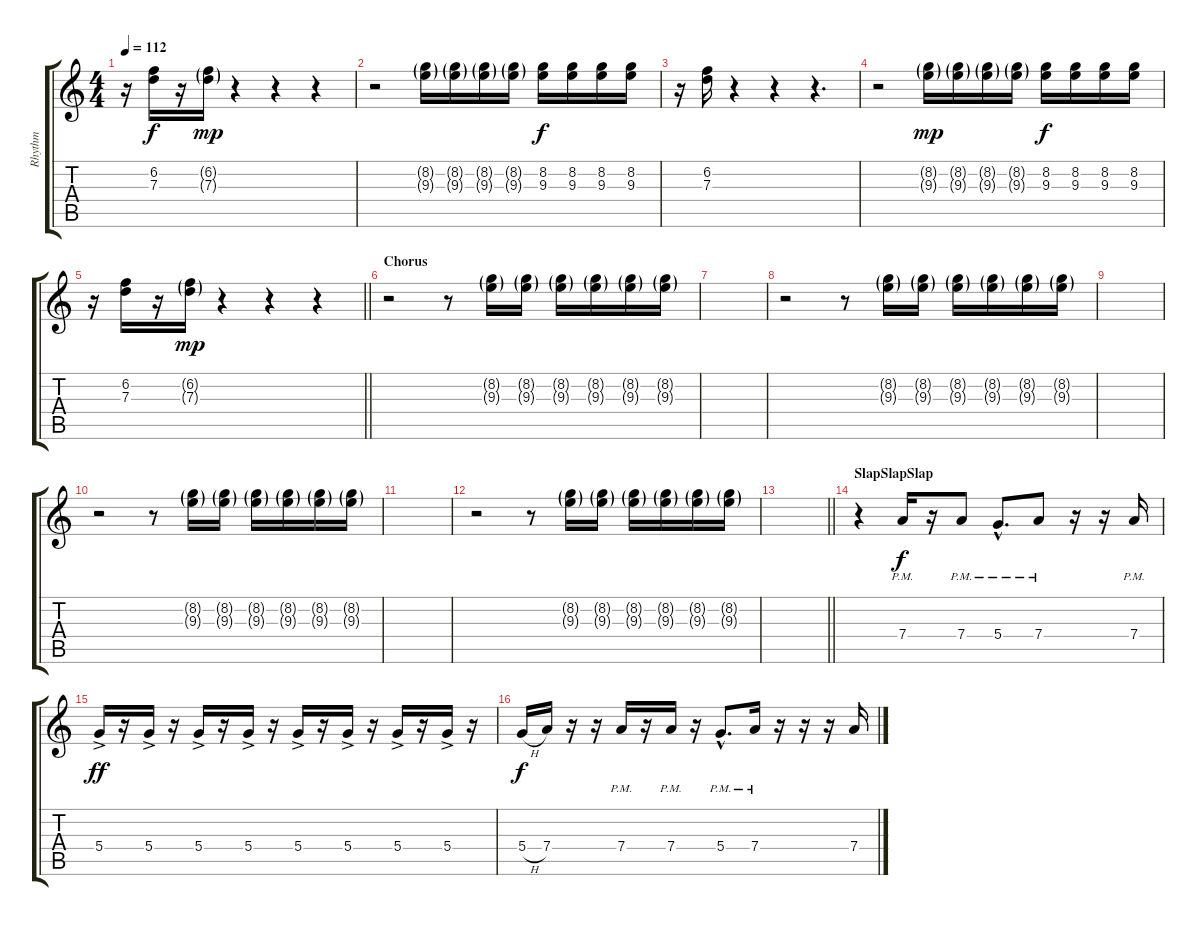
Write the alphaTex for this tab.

\track ("Rhythm" "Rhythm") {instrument electricguitarjazz}
\staff {score tabs}
\tuning (E4 B3 G3 D3 A2 E2) {hide}
\ts (4 4)
\tempo 112
\clef g2
\ks c
r.16{dy f} (6.2 7.3).16 r.16 (6.2{g} 7.3{g}).16{dy mp} r.4 r.4 r.4 |
r.2 (8.2{g} 9.3{g}).16 (8.2{g} 9.3{g}).16 (8.2{g} 9.3{g}).16 (8.2{g} 9.3{g}).16 (8.2 9.3).16{dy f} (8.2 9.3).16 (8.2 9.3).16 (8.2 9.3).16 |
r.16 (6.2 7.3).16 r.4 r.4 r.4{d} |
r.2 (8.2{g} 9.3{g}).16{dy mp} (8.2{g} 9.3{g}).16 (8.2{g} 9.3{g}).16 (8.2{g} 9.3{g}).16 (8.2 9.3).16{dy f} (8.2 9.3).16 (8.2 9.3).16 (8.2 9.3).16 |
\barLineRight lightlight
r.16 (6.2 7.3).16 r.16 (6.2{g} 7.3{g}).16{dy mp} r.4 r.4 r.4 |
\section ("" "Chorus")
r.2 r.8 (8.2{g} 9.3{g}).16 (8.2{g} 9.3{g}).16 (8.2{g} 9.3{g}).16 (8.2{g} 9.3{g}).16 (8.2{g} 9.3{g}).16 (8.2{g} 9.3{g}).16 |
|
r.2 r.8 (8.2{g} 9.3{g}).16 (8.2{g} 9.3{g}).16 (8.2{g} 9.3{g}).16 (8.2{g} 9.3{g}).16 (8.2{g} 9.3{g}).16 (8.2{g} 9.3{g}).16 |
|
r.2 r.8 (8.2{g} 9.3{g}).16 (8.2{g} 9.3{g}).16 (8.2{g} 9.3{g}).16 (8.2{g} 9.3{g}).16 (8.2{g} 9.3{g}).16 (8.2{g} 9.3{g}).16 |
|
r.2 r.8 (8.2{g} 9.3{g}).16 (8.2{g} 9.3{g}).16 (8.2{g} 9.3{g}).16 (8.2{g} 9.3{g}).16 (8.2{g} 9.3{g}).16 (8.2{g} 9.3{g}).16 |
\barLineRight lightlight
|
\section ("" "SlapSlapSlap")
r.4 7.4{pm}.16{dy f} r.16 7.4{pm}.8 5.4{hac pm}.8{d} 7.4{pm}.8 r.16 r.16 7.4{pm}.16 |
5.4{ac}.16{dy ff} r.16 5.4{ac}.16 r.16 5.4{ac}.16 r.16 5.4{ac}.16 r.16 5.4{ac}.16 r.16 5.4{ac}.16 r.16 5.4{ac}.16 r.16 5.4{ac}.16 r.16 |
5.4{h}.16{dy f} 7.4.16 r.16 r.16 7.4{pm}.16 r.16 7.4{pm}.16 r.16 5.4{hac pm}.8{d} 7.4{pm}.16 r.16 r.16 r.16 7.4.16
